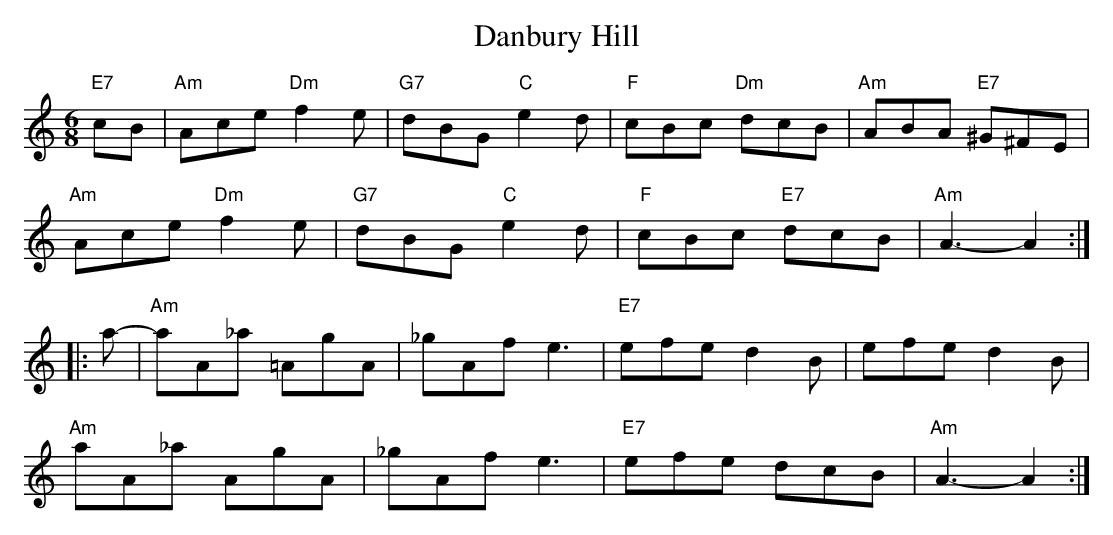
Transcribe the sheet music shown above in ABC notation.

X:1
T:Danbury Hill
M:6/8
K:Am
"E7"cB|"Am"Ace "Dm"f2e|"G7"dBG "C"e2d|"F"cBc "Dm"dcB|"Am"ABA "E7"^G^FE|
"Am"Ace "Dm"f2e|"G7"dBG "C"e2d|"F"cBc "E7"dcB|"Am"A3 -A2:|
|:a-|"Am"aA_a =AgA|_gAf e3|"E7"efe d2B|efe d2B|
"Am"aA_a AgA|_gAf e3|"E7"efe dcB|"Am"A3 -A2:|
